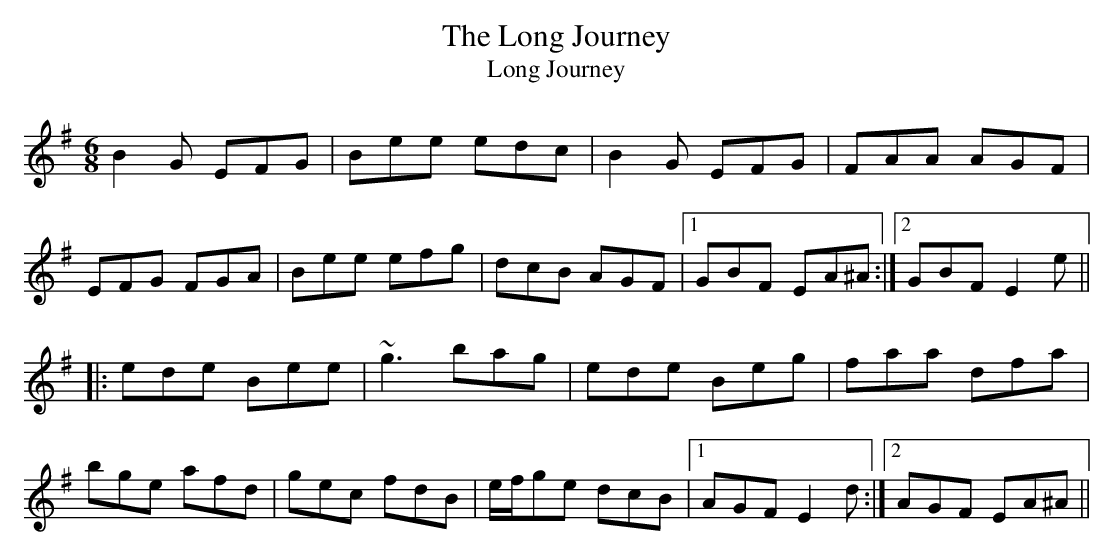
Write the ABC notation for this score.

X:1
T:Long Journey, The
T:Long Journey
M:6/8
L:1/8
K:Emin
B2G EFG|Bee edc|B2G EFG|FAA AGF|
EFG FGA|Bee efg|dcB AGF|1 GBF EA^A:|2 GBF E2e||
|:ede Bee|~g3 bag|ede Beg|faa dfa|
bge afd|gec fdB|e/f/ge dcB|1 AGF E2d:|2 AGF EA^A||
